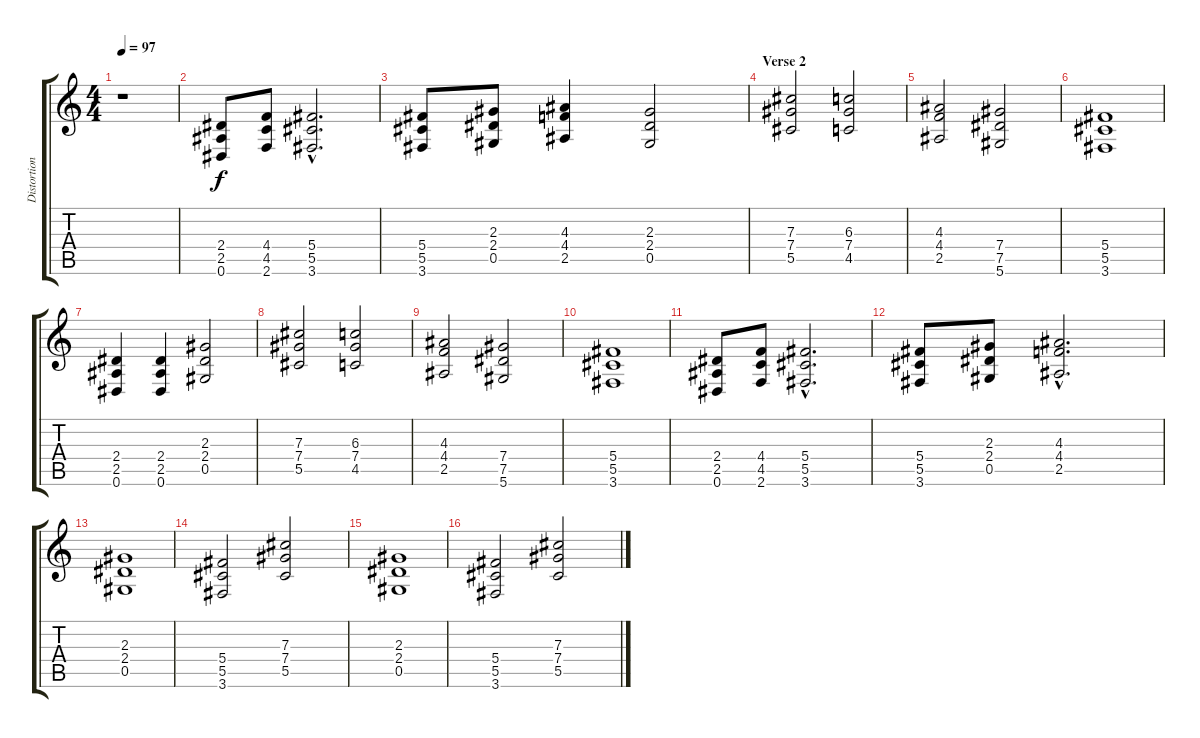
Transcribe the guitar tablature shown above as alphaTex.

\track ("Distortion" "Distortion") {instrument distortionguitar}
\staff {score tabs}
\tuning (Eb4 Bb3 Gb3 Db3 Ab2 Eb2) {hide}
\ts (4 4)
\tempo 97
\clef g2
\ks c
r.1{dy f} |
(2.4 2.5 0.6).8 (4.4 4.5 2.6).8 (5.4{hac} 5.5{hac} 3.6{hac}).2{d} |
(5.4 5.5 3.6).8 (2.3 2.4 0.5).8 (4.3 4.4 2.5).4 (2.3 2.4 0.5).2 |
\section ("" "Verse 2")
(7.3 7.4 5.5).2 (6.3 7.4 4.5).2 |
(4.3 4.4 2.5).2 (7.4 7.5 5.6).2 |
(5.4 5.5 3.6).1 |
(2.4 2.5 0.6).4 (2.4 2.5 0.6).4 (2.3 2.4 0.5).2 |
(7.3 7.4 5.5).2 (6.3 7.4 4.5).2 |
(4.3 4.4 2.5).2 (7.4 7.5 5.6).2 |
(5.4 5.5 3.6).1 |
(2.4 2.5 0.6).8 (4.4 4.5 2.6).8 (5.4{hac} 5.5{hac} 3.6{hac}).2{d} |
(5.4 5.5 3.6).8 (2.3 2.4 0.5).8 (4.3{hac} 4.4{hac} 2.5{hac}).2{d} |
(2.3 2.4 0.5).1 |
(5.4 5.5 3.6).2 (7.3 7.4 5.5).2 |
(2.3 2.4 0.5).1 |
(5.4 5.5 3.6).2 (7.3 7.4 5.5).2
